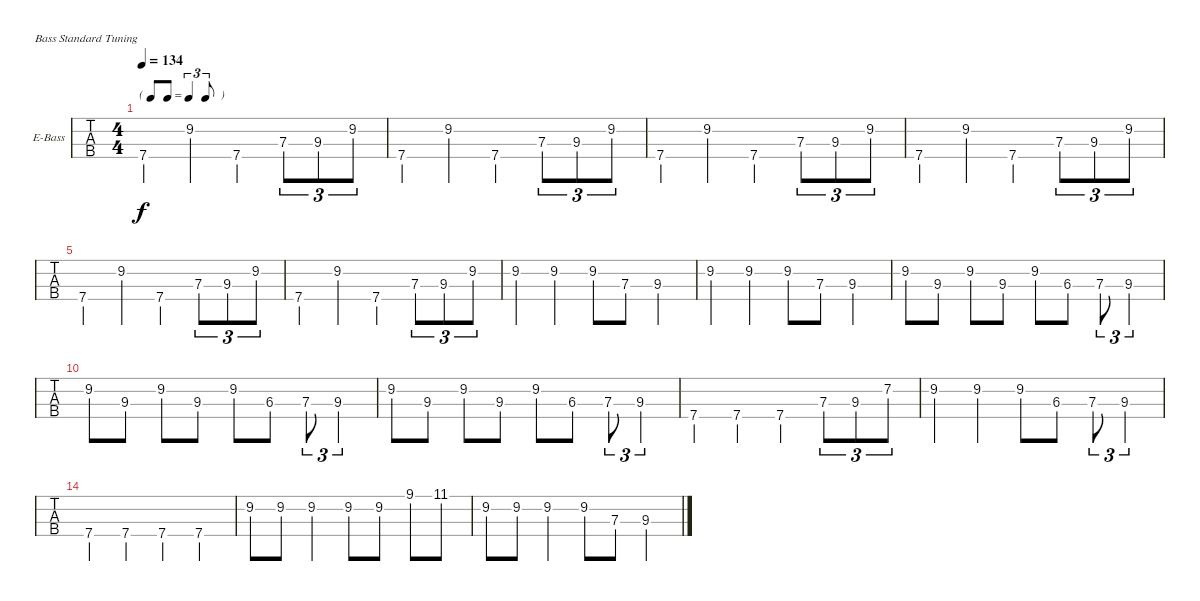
\bracketExtendMode nobrackets
\firstSystemTrackNameOrientation horizontal
\otherSystemsTrackNameOrientation horizontal
\defaultBarNumberDisplay FirstOfSystem
\track ("Bass" "E-Bass") {instrument electricbassfinger}
\staff {tabs}
\tuning (G2 D2 A1 E1)
\ts (4 4)
\tf triplet8th
\tempo 134
\clef f4
\ks b
7.4.4{dy f} 9.2.4 7.4.4 7.3.8{tu (3 2)} 9.3.8{tu (3 2)} 9.2.8{tu (3 2)} |
7.4.4 9.2.4 7.4.4 7.3.8{tu (3 2)} 9.3.8{tu (3 2)} 9.2.8{tu (3 2)} |
7.4.4 9.2.4 7.4.4 7.3.8{tu (3 2)} 9.3.8{tu (3 2)} 9.2.8{tu (3 2)} |
7.4.4 9.2.4 7.4.4 7.3.8{tu (3 2)} 9.3.8{tu (3 2)} 9.2.8{tu (3 2)} |
7.4.4 9.2.4 7.4.4 7.3.8{tu (3 2)} 9.3.8{tu (3 2)} 9.2.8{tu (3 2)} |
7.4.4 9.2.4 7.4.4 7.3.8{tu (3 2)} 9.3.8{tu (3 2)} 9.2.8{tu (3 2)} |
9.2.4 9.2.4 9.2.8 7.3.8 9.3.4 |
9.2.4 9.2.4 9.2.8 7.3.8 9.3.4 |
9.2.8 9.3.8 9.2.8 9.3.8 9.2.8 6.3.8 7.3.8{tu (3 2)} 9.3.4{tu (3 2)} |
9.2.8 9.3.8 9.2.8 9.3.8 9.2.8 6.3.8 7.3.8{tu (3 2)} 9.3.4{tu (3 2)} |
9.2.8 9.3.8 9.2.8 9.3.8 9.2.8 6.3.8 7.3.8{tu (3 2)} 9.3.4{tu (3 2)} |
7.4.4 7.4.4 7.4.4 7.3.8{tu (3 2)} 9.3.8{tu (3 2)} 7.2.8{tu (3 2)} |
9.2.4 9.2.4 9.2.8 6.3.8 7.3.8{tu (3 2)} 9.3.4{tu (3 2)} |
7.4.4 7.4.4 7.4.4 7.4.4 |
9.2.8 9.2.8 9.2.4 9.2.8 9.2.8 9.1.8 11.1.8 |
9.2.8 9.2.8 9.2.4 9.2.8 7.3.8 9.3.4
